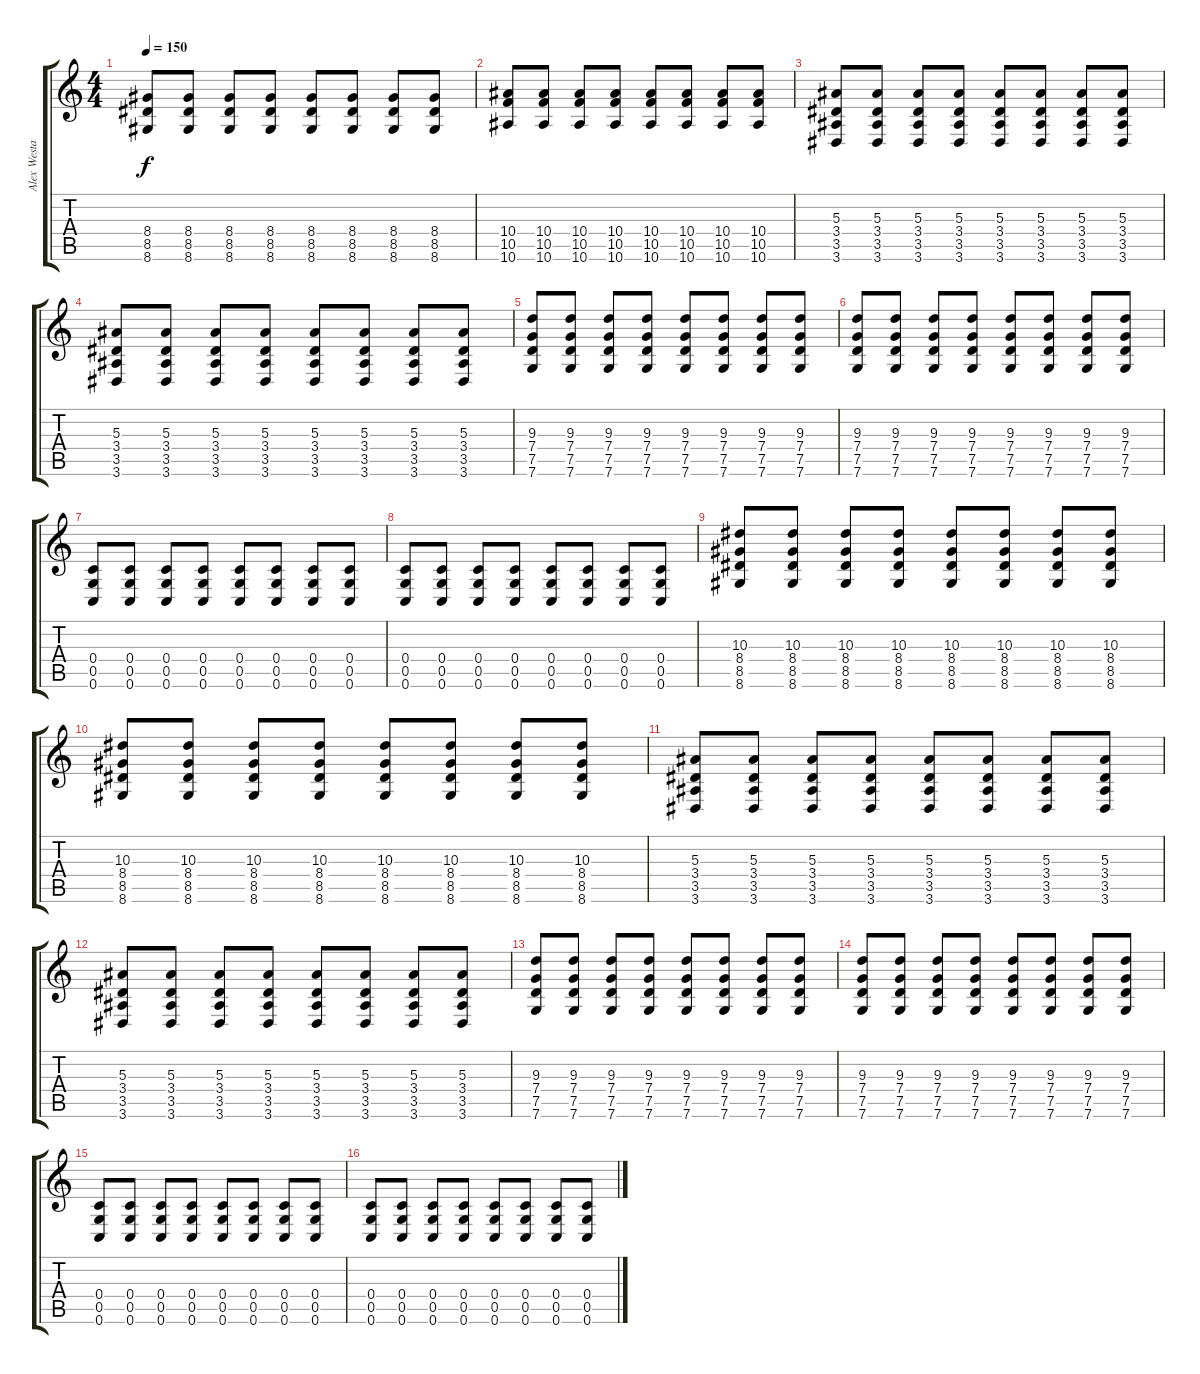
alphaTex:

\track ("Alex Westaway" "Alex Westa") {instrument overdrivenguitar}
\staff {score tabs}
\tuning (D4 A3 F3 C3 G2 C2) {hide}
\ts (4 4)
\tempo 150
\clef g2
\ks c
(8.4 8.5 8.6).8{dy f} (8.4 8.5 8.6).8 (8.4 8.5 8.6).8 (8.4 8.5 8.6).8 (8.4 8.5 8.6).8 (8.4 8.5 8.6).8 (8.4 8.5 8.6).8 (8.4 8.5 8.6).8 |
(10.4 10.5 10.6).8 (10.4 10.5 10.6).8 (10.4 10.5 10.6).8 (10.4 10.5 10.6).8 (10.4 10.5 10.6).8 (10.4 10.5 10.6).8 (10.4 10.5 10.6).8 (10.4 10.5 10.6).8 |
(5.3 3.4 3.5 3.6).8 (5.3 3.4 3.5 3.6).8 (5.3 3.4 3.5 3.6).8 (5.3 3.4 3.5 3.6).8 (5.3 3.4 3.5 3.6).8 (5.3 3.4 3.5 3.6).8 (5.3 3.4 3.5 3.6).8 (5.3 3.4 3.5 3.6).8 |
(5.3 3.4 3.5 3.6).8 (5.3 3.4 3.5 3.6).8 (5.3 3.4 3.5 3.6).8 (5.3 3.4 3.5 3.6).8 (5.3 3.4 3.5 3.6).8 (5.3 3.4 3.5 3.6).8 (5.3 3.4 3.5 3.6).8 (5.3 3.4 3.5 3.6).8 |
(9.3 7.4 7.5 7.6).8 (9.3 7.4 7.5 7.6).8 (9.3 7.4 7.5 7.6).8 (9.3 7.4 7.5 7.6).8 (9.3 7.4 7.5 7.6).8 (9.3 7.4 7.5 7.6).8 (9.3 7.4 7.5 7.6).8 (9.3 7.4 7.5 7.6).8 |
(9.3 7.4 7.5 7.6).8 (9.3 7.4 7.5 7.6).8 (9.3 7.4 7.5 7.6).8 (9.3 7.4 7.5 7.6).8 (9.3 7.4 7.5 7.6).8 (9.3 7.4 7.5 7.6).8 (9.3 7.4 7.5 7.6).8 (9.3 7.4 7.5 7.6).8 |
(0.4 0.5 0.6).8 (0.4 0.5 0.6).8 (0.4 0.5 0.6).8 (0.4 0.5 0.6).8 (0.4 0.5 0.6).8 (0.4 0.5 0.6).8 (0.4 0.5 0.6).8 (0.4 0.5 0.6).8 |
(0.4 0.5 0.6).8 (0.4 0.5 0.6).8 (0.4 0.5 0.6).8 (0.4 0.5 0.6).8 (0.4 0.5 0.6).8 (0.4 0.5 0.6).8 (0.4 0.5 0.6).8 (0.4 0.5 0.6).8 |
(10.3 8.4 8.5 8.6).8 (10.3 8.4 8.5 8.6).8 (10.3 8.4 8.5 8.6).8 (10.3 8.4 8.5 8.6).8 (10.3 8.4 8.5 8.6).8 (10.3 8.4 8.5 8.6).8 (10.3 8.4 8.5 8.6).8 (10.3 8.4 8.5 8.6).8 |
(10.3 8.4 8.5 8.6).8 (10.3 8.4 8.5 8.6).8 (10.3 8.4 8.5 8.6).8 (10.3 8.4 8.5 8.6).8 (10.3 8.4 8.5 8.6).8 (10.3 8.4 8.5 8.6).8 (10.3 8.4 8.5 8.6).8 (10.3 8.4 8.5 8.6).8 |
(5.3 3.4 3.5 3.6).8 (5.3 3.4 3.5 3.6).8 (5.3 3.4 3.5 3.6).8 (5.3 3.4 3.5 3.6).8 (5.3 3.4 3.5 3.6).8 (5.3 3.4 3.5 3.6).8 (5.3 3.4 3.5 3.6).8 (5.3 3.4 3.5 3.6).8 |
(5.3 3.4 3.5 3.6).8 (5.3 3.4 3.5 3.6).8 (5.3 3.4 3.5 3.6).8 (5.3 3.4 3.5 3.6).8 (5.3 3.4 3.5 3.6).8 (5.3 3.4 3.5 3.6).8 (5.3 3.4 3.5 3.6).8 (5.3 3.4 3.5 3.6).8 |
(9.3 7.4 7.5 7.6).8 (9.3 7.4 7.5 7.6).8 (9.3 7.4 7.5 7.6).8 (9.3 7.4 7.5 7.6).8 (9.3 7.4 7.5 7.6).8 (9.3 7.4 7.5 7.6).8 (9.3 7.4 7.5 7.6).8 (9.3 7.4 7.5 7.6).8 |
(9.3 7.4 7.5 7.6).8 (9.3 7.4 7.5 7.6).8 (9.3 7.4 7.5 7.6).8 (9.3 7.4 7.5 7.6).8 (9.3 7.4 7.5 7.6).8 (9.3 7.4 7.5 7.6).8 (9.3 7.4 7.5 7.6).8 (9.3 7.4 7.5 7.6).8 |
(0.4 0.5 0.6).8 (0.4 0.5 0.6).8 (0.4 0.5 0.6).8 (0.4 0.5 0.6).8 (0.4 0.5 0.6).8 (0.4 0.5 0.6).8 (0.4 0.5 0.6).8 (0.4 0.5 0.6).8 |
(0.4 0.5 0.6).8 (0.4 0.5 0.6).8 (0.4 0.5 0.6).8 (0.4 0.5 0.6).8 (0.4 0.5 0.6).8 (0.4 0.5 0.6).8 (0.4 0.5 0.6).8 (0.4 0.5 0.6).8
